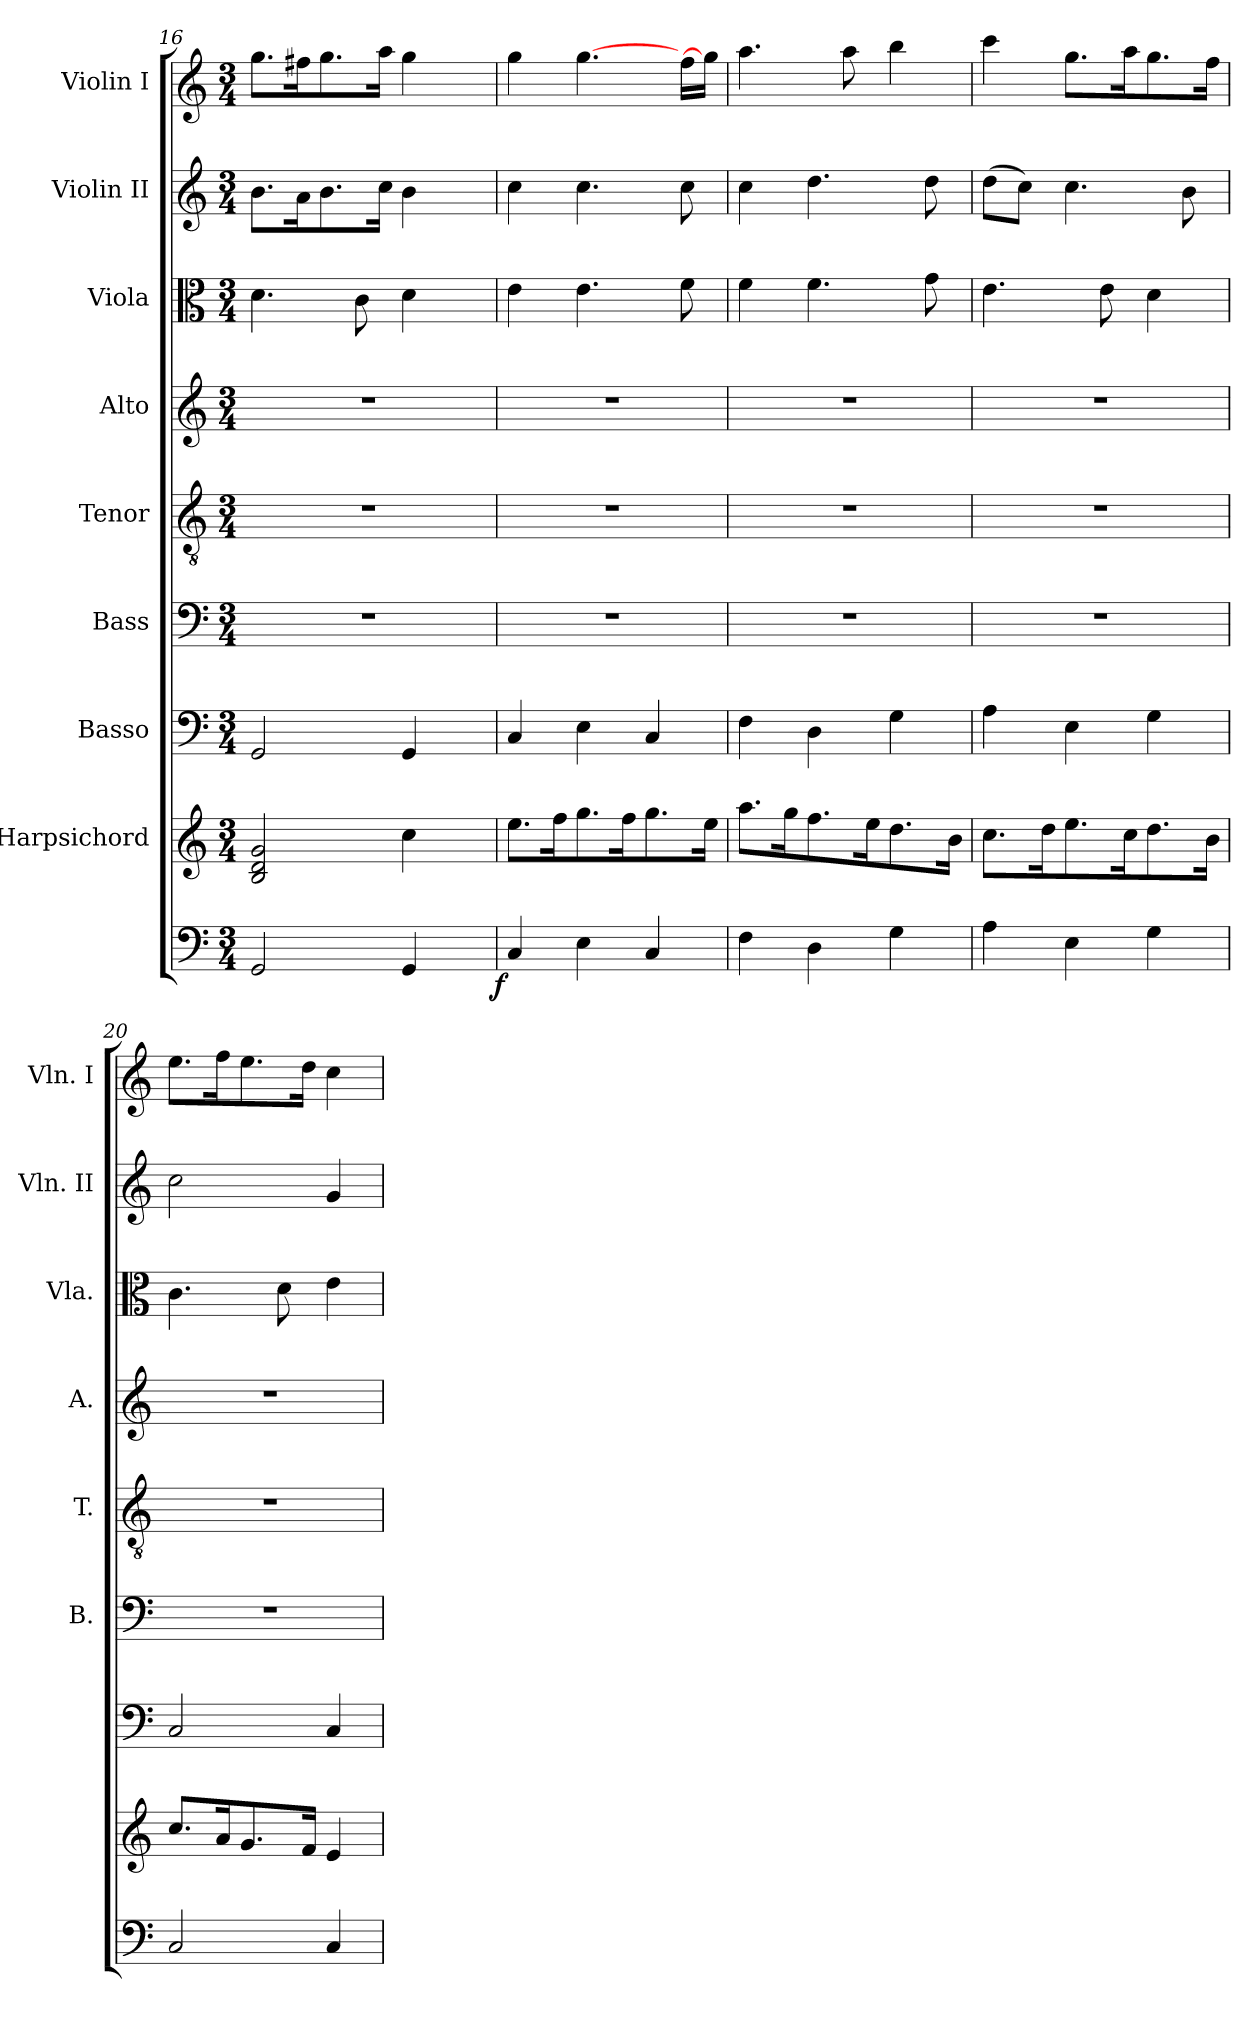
**kern	**dynam	**kern	**kern	**kern	**kern	**kern	**kern	**kern	**kern
*part9	*part9	*part8	*part7	*part6	*part5	*part4	*part3	*part2	*part1
*staff9	*staff9	*staff8	*staff7	*staff6	*staff5	*staff4	*staff3	*staff2	*staff1
*	*	*I"Harpsichord	*I"Basso	*I"Bass	*I"Tenor	*I"Alto	*I"Viola	*I"Violin II	*I"Violin I
*	*	*	*	*I'B.	*I'T.	*I'A.	*I'Vla.	*I'Vln. II	*I'Vln. I
!!LO:LB:g=z
*clefF4	*	*clefG2	*clefF4	*clefF4	*clefGv2	*clefG2	*clefC3	*clefG2	*clefG2
*	*	*	*	*	*ITrd7c12	*	*	*	*
*k[]	*	*k[]	*k[]	*k[]	*k[]	*k[]	*k[]	*k[]	*k[]
*C:	*	*C:	*C:	*C:	*C:	*C:	*C:	*C:	*C:
*M3/4	*	*M3/4	*M3/4	*M3/4	*M3/4	*M3/4	*M3/4	*M3/4	*M3/4
=16	=16	=16	=16	=16	=16	=16	=16	=16	=16
!	!	!	!	!LO:N:vis=1	!LO:N:vis=1	!LO:N:vis=1	!	!	!
*^	*	*	*	*	*	*	*	*	*
2GGi/	2ryy	.	2Bi/ 2di 2gi	2GGi/	2.r	2.r	2.r	4.di\	8.bi\L	8.ggi\L
.	.	.	.	.	.	.	.	.	16ai\k	16ff#Xi\k
.	.	.	.	.	.	.	.	.	8.bi\	8.ggi\
.	.	.	.	.	.	.	.	8ci\	.	.
.	.	.	.	.	.	.	.	.	16cci\Jk	16aai\Jk
4GGi/	8ryy	.	4cci\	4GGi/	.	.	.	4di\	4bi\	4ggi\
.	16ryy	.	.	.	.	.	.	.	.	.
.	32ryy	.	.	.	.	.	.	.	.	.
.	64ryy	.	.	.	.	.	.	.	.	.
.	128...ryy	.	.	.	.	.	.	.	.	.
.	1024ryy	f	.	.	.	.	.	.	.	.
=17	=17	=17	=17	=17	=17	=17	=17	=17	=17	=17
!	!	!	!	!	!LO:N:vis=1	!LO:N:vis=1	!LO:N:vis=1	!	!	!
*v	*v	*	*	*	*	*	*	*	*	*
4Ci/	.	8.eei\L	4Ci/	2.r	2.r	2.r	4ei\	4cci\	4ggi\
.	.	16ffi\k	.	.	.	.	.	.	.
4Ei\	.	8.ggi\	4Ei\	.	.	.	4.ei\	4.cci\	[4.ggi\
.	.	16ffi\k	.	.	.	.	.	.	.
4Ci/	.	8.ggi\	4Ci/	.	.	.	.	.	.
.	.	.	.	.	.	.	8fi\	8cci\	16ffi\LL
.	.	16eei\Jk	.	.	.	.	.	.	16ggi\JJ]
=18	=18	=18	=18	=18	=18	=18	=18	=18	=18
!	!	!	!	!LO:N:vis=1	!LO:N:vis=1	!LO:N:vis=1	!	!	!
4Fi\	.	8.aai\L	4Fi\	2.r	2.r	2.r	4fi\	4cci\	4.aai\
.	.	16ggi\k	.	.	.	.	.	.	.
4Di\	.	8.ffi\	4Di\	.	.	.	4.fi\	4.ddi\	.
.	.	.	.	.	.	.	.	.	8aai\
.	.	16eei\k	.	.	.	.	.	.	.
4Gi\	.	8.ddi\	4Gi\	.	.	.	.	.	4bbi\
.	.	.	.	.	.	.	8gi\	8ddi\	.
.	.	16bi\Jk	.	.	.	.	.	.	.
=19	=19	=19	=19	=19	=19	=19	=19	=19	=19
!	!	!	!	!LO:N:vis=1	!LO:N:vis=1	!LO:N:vis=1	!	!	!
4Ai\	.	8.cci\L	4Ai\	2.r	2.r	2.r	4.ei\	(8ddi\L	4ccci\
.	.	.	.	.	.	.	.	8cci\J)	.
.	.	16ddi\k	.	.	.	.	.	.	.
4Ei\	.	8.eei\	4Ei\	.	.	.	.	4.cci\	8.ggi\L
.	.	.	.	.	.	.	8ei\	.	.
.	.	16cci\k	.	.	.	.	.	.	16aai\k
4Gi\	.	8.ddi\	4Gi\	.	.	.	4di\	.	8.ggi\
.	.	.	.	.	.	.	.	8bi\	.
.	.	16bi\Jk	.	.	.	.	.	.	16ffi\Jk
=20	=20	=20	=20	=20	=20	=20	=20	=20	=20
!	!	!	!	!LO:N:vis=1	!LO:N:vis=1	!LO:N:vis=1	!	!	!
2Ci/	.	8.cci/L	2Ci/	2.r	2.r	2.r	4.ci\	2cci\	8.eei\L
.	.	16ai/k	.	.	.	.	.	.	16ffi\k
.	.	8.gi/	.	.	.	.	.	.	8.eei\
.	.	.	.	.	.	.	8di\	.	.
.	.	16fi/Jk	.	.	.	.	.	.	16ddi\Jk
4Ci/	.	4ei/	4Ci/	.	.	.	4ei\	4gi/	4cci\
=	=	=	=	=	=	=	=	=	=
*-	*-	*-	*-	*-	*-	*-	*-	*-	*-
